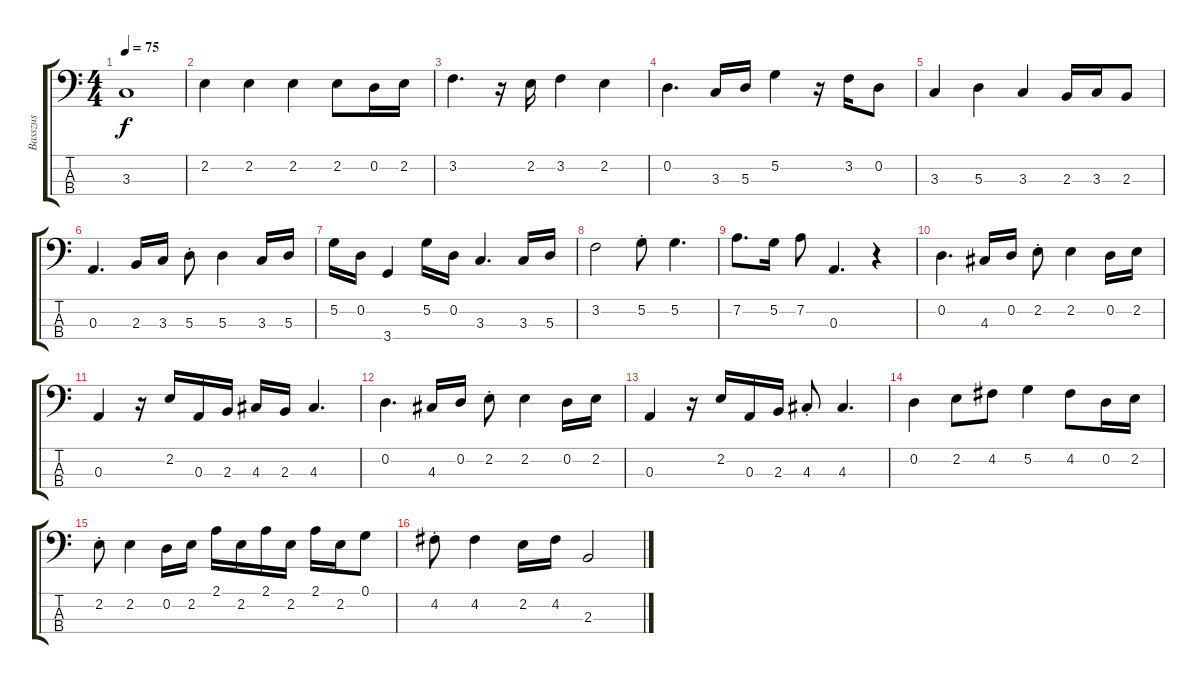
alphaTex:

\track ("Basszus" "Basszus") {mute instrument electricbasspick}
\staff {score tabs}
\tuning (G2 D2 A1 E1) {hide}
\ts (4 4)
\tempo 75
\clef f4
\ks c
3.3.1{dy f} |
2.2.4 2.2.4 2.2.4 2.2.8 0.2.16 2.2.16 |
3.2.4{d} r.16 2.2.16 3.2.4 2.2.4 |
0.2.4{d} 3.3.16 5.3.16 5.2.4 r.16 3.2.16 0.2.8 |
3.3.4 5.3.4 3.3.4 2.3.16 3.3.16 2.3.8 |
0.3.4{d} 2.3.16 3.3.16 5.3{st}.8 5.3.4 3.3.16 5.3.16 |
5.2.16 0.2.16 3.4.4 5.2.16 0.2.16 3.3.4{d} 3.3.16 5.3.16 |
3.2.2 5.2{st}.8 5.2.4{d} |
7.2.8{d} 5.2.16 7.2.8 0.3.4{d} r.4 |
0.2.4{d} 4.3.16 0.2.16 2.2{st}.8 2.2.4 0.2.16 2.2.16 |
0.3.4 r.16 2.2.16 0.3.16 2.3.16 4.3.16 2.3.16 4.3.4{d} |
0.2.4{d} 4.3.16 0.2.16 2.2{st}.8 2.2.4 0.2.16 2.2.16 |
0.3.4 r.16 2.2.16 0.3.16 2.3.16 4.3{st}.8 4.3.4{d} |
0.2.4 2.2.8 4.2.8 5.2.4 4.2.8 0.2.16 2.2.16 |
2.2{st}.8 2.2.4 0.2.16 2.2.16 2.1.16 2.2.16 2.1.16 2.2.16 2.1.16 2.2.16 0.1.8 |
4.2{st}.8 4.2.4 2.2.16 4.2.16 2.3.2
